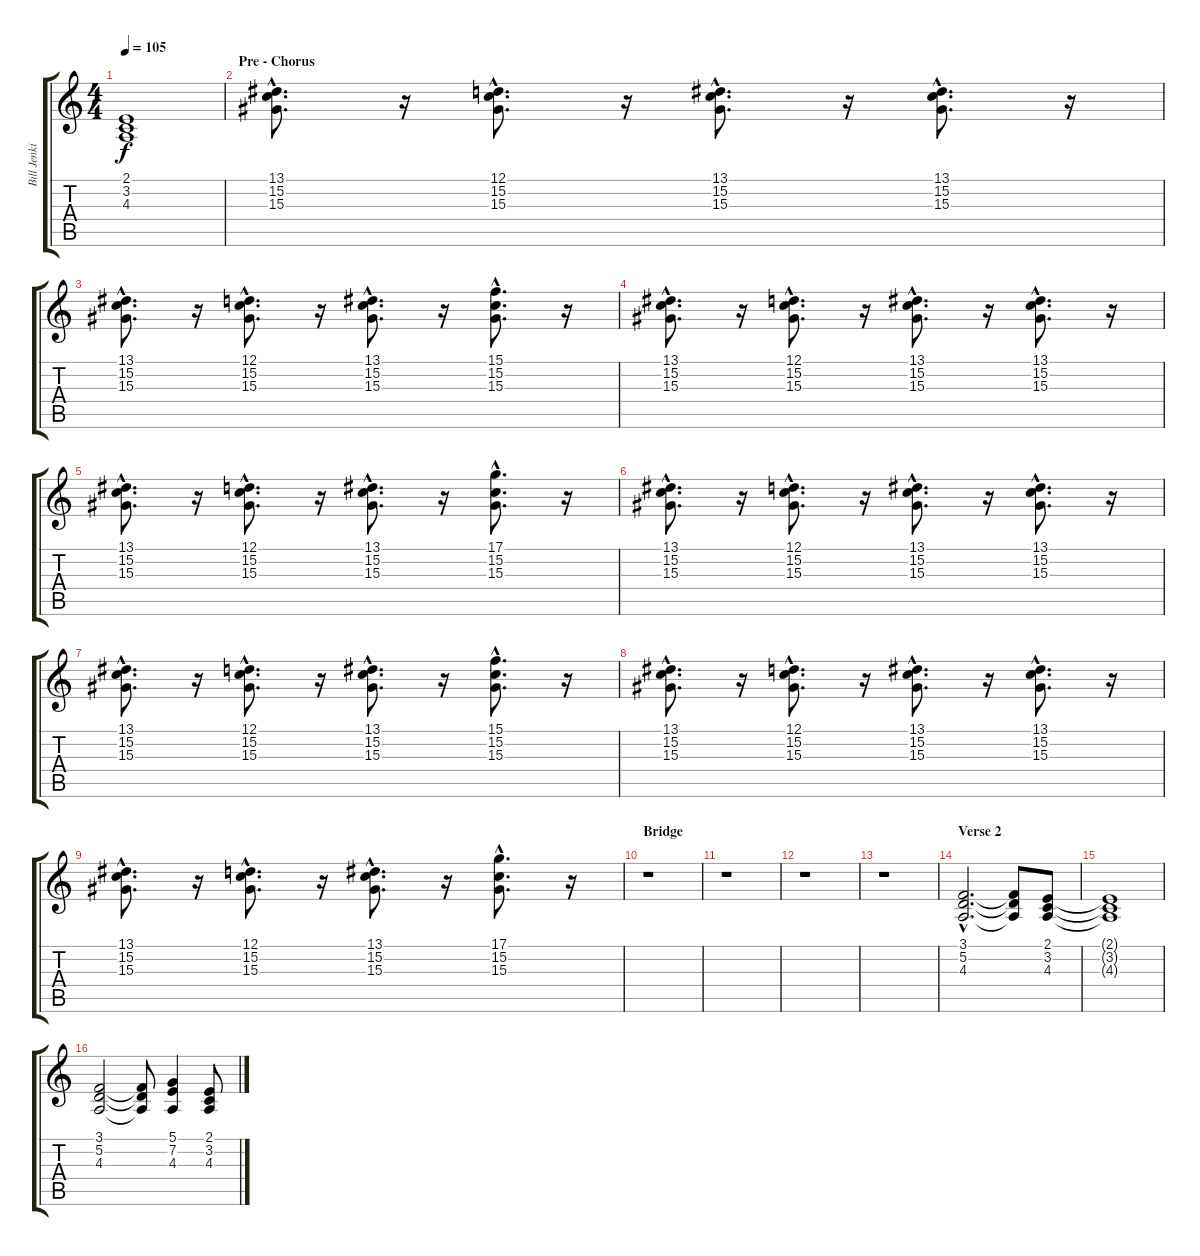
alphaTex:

\track ("Bill Jenkins [Piano]" "Bill Jenki") {instrument brightacousticpiano}
\staff {score tabs}
\tuning (D4 A3 F3 C3 G2 D2) {hide}
\ts (4 4)
\tempo 105
\clef g2
\ks c
(2.1{t} 3.2{t} 4.3{t}).1{dy f} |
\section ("" "Pre - Chorus")
(13.1{hac} 15.2{hac} 15.3{hac}).8{d} r.16 (12.1{hac} 15.2{hac} 15.3{hac}).8{d} r.16 (13.1{hac} 15.2{hac} 15.3{hac}).8{d} r.16 (13.1{hac} 15.2{hac} 15.3{hac}).8{d} r.16 |
(13.1{hac} 15.2{hac} 15.3{hac}).8{d} r.16 (12.1{hac} 15.2{hac} 15.3{hac}).8{d} r.16 (13.1{hac} 15.2{hac} 15.3{hac}).8{d} r.16 (15.1{hac} 15.2{hac} 15.3{hac}).8{d} r.16 |
(13.1{hac} 15.2{hac} 15.3{hac}).8{d} r.16 (12.1{hac} 15.2{hac} 15.3{hac}).8{d} r.16 (13.1{hac} 15.2{hac} 15.3{hac}).8{d} r.16 (13.1{hac} 15.2{hac} 15.3{hac}).8{d} r.16 |
(13.1{hac} 15.2{hac} 15.3{hac}).8{d} r.16 (12.1{hac} 15.2{hac} 15.3{hac}).8{d} r.16 (13.1{hac} 15.2{hac} 15.3{hac}).8{d} r.16 (17.1{hac} 15.2{hac} 15.3{hac}).8{d} r.16 |
(13.1{hac} 15.2{hac} 15.3{hac}).8{d} r.16 (12.1{hac} 15.2{hac} 15.3{hac}).8{d} r.16 (13.1{hac} 15.2{hac} 15.3{hac}).8{d} r.16 (13.1{hac} 15.2{hac} 15.3{hac}).8{d} r.16 |
(13.1{hac} 15.2{hac} 15.3{hac}).8{d} r.16 (12.1{hac} 15.2{hac} 15.3{hac}).8{d} r.16 (13.1{hac} 15.2{hac} 15.3{hac}).8{d} r.16 (15.1{hac} 15.2{hac} 15.3{hac}).8{d} r.16 |
(13.1{hac} 15.2{hac} 15.3{hac}).8{d} r.16 (12.1{hac} 15.2{hac} 15.3{hac}).8{d} r.16 (13.1{hac} 15.2{hac} 15.3{hac}).8{d} r.16 (13.1{hac} 15.2{hac} 15.3{hac}).8{d} r.16 |
(13.1{hac} 15.2{hac} 15.3{hac}).8{d} r.16 (12.1{hac} 15.2{hac} 15.3{hac}).8{d} r.16 (13.1{hac} 15.2{hac} 15.3{hac}).8{d} r.16 (17.1{hac} 15.2{hac} 15.3{hac}).8{d} r.16 |
\section ("" "Bridge")
r.1 |
r.1 |
r.1 |
r.1 |
\section ("" "Verse 2")
(3.1{hac} 5.2{hac} 4.3{hac}).2{d} (3.1{t} 5.2{t} 4.3{t}).8 (2.1 3.2 4.3).8 |
(2.1{t} 3.2{t} 4.3{t}).1 |
(3.1 5.2 4.3).2 (3.1{t} 5.2{t} 4.3{t}).8 (5.1 7.2 4.3).4 (2.1 3.2 4.3).8
